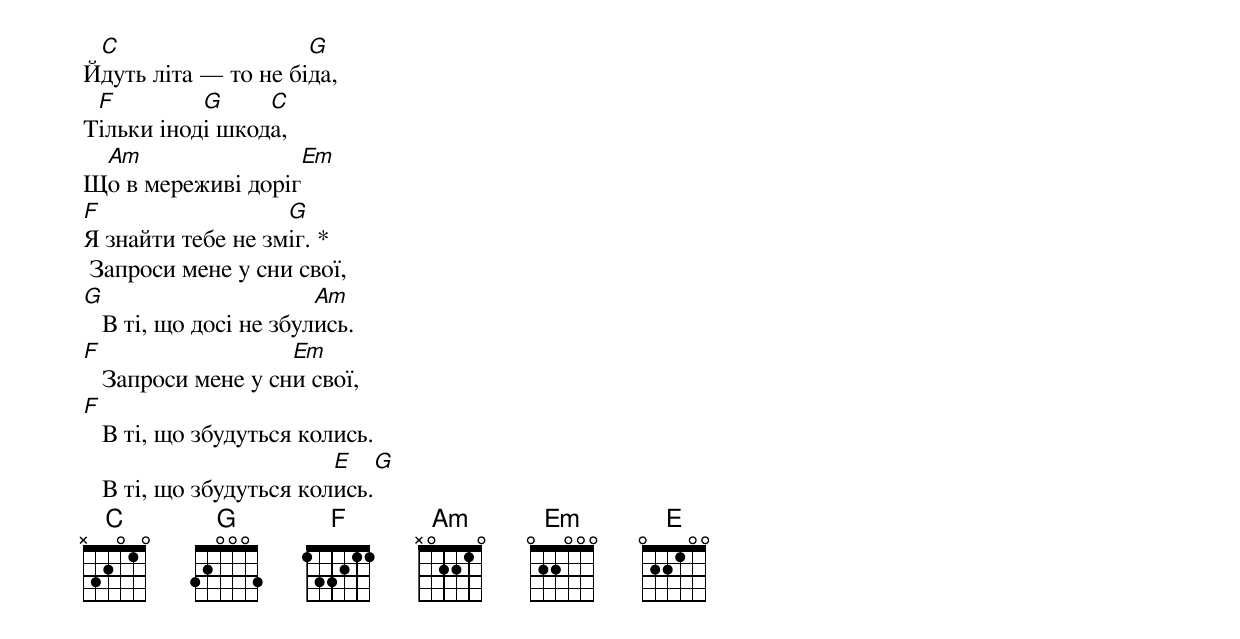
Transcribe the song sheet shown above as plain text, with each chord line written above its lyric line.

 C                   G
Йдуть літа — то не біда,
 F         G     C
Тільки іноді шкода,
 Am                 Em
Що в мереживі доріг
F                  G
Я знайти тебе не зміг. *
 Запроси мене у сни свої,
G                       Am
   В ті, що досі не збулись.
F                   Em
   Запроси мене у сни свої,
F
   В ті, що збудуться колись.
                         E   G
   В ті, що збудуться колись.
